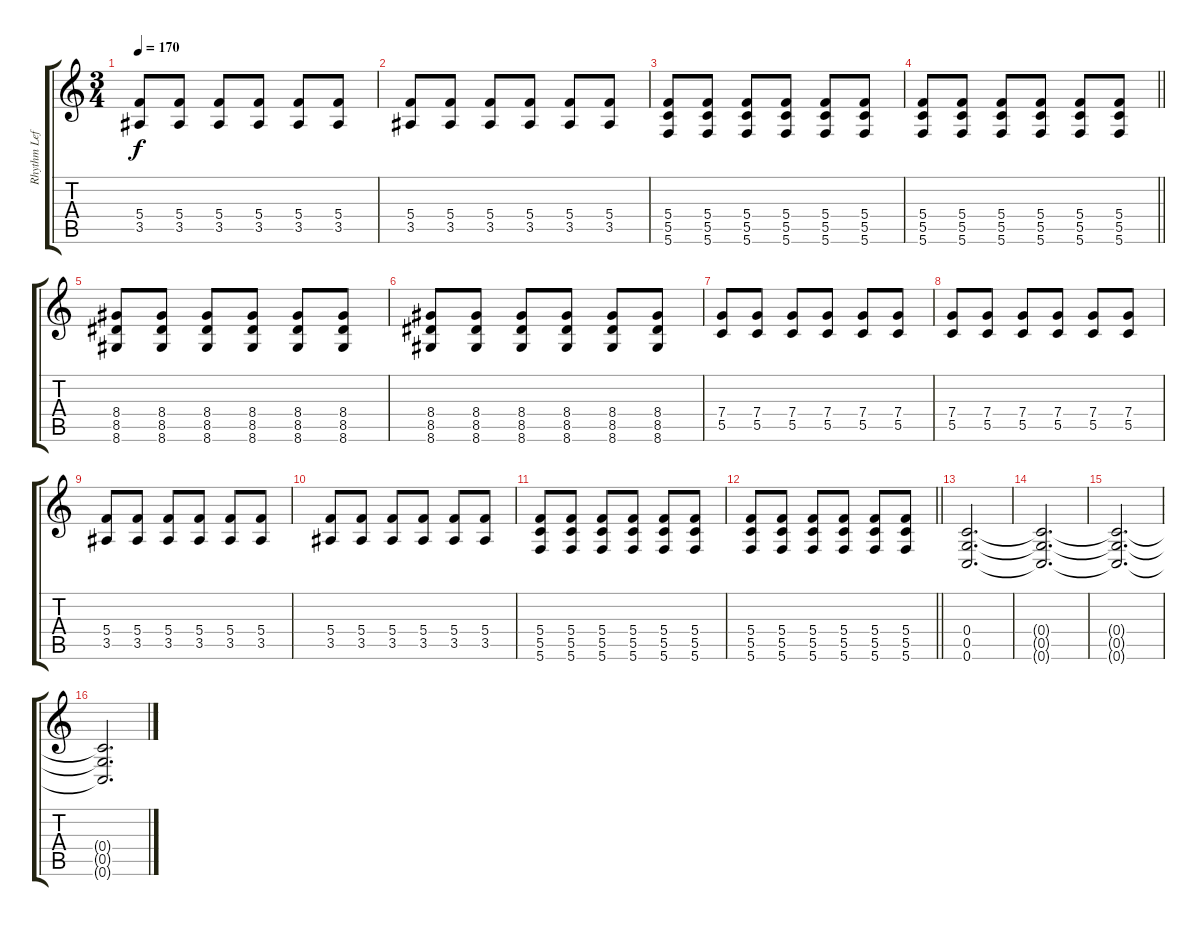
\track ("Rhythm Left" "Rhythm Lef") {instrument distortionguitar}
\staff {score tabs}
\tuning (D4 A3 F3 C3 G2 C2) {hide}
\ts (3 4)
\tempo 170
\clef g2
\ks c
(5.4 3.5).8{dy f} (5.4 3.5).8 (5.4 3.5).8 (5.4 3.5).8 (5.4 3.5).8 (5.4 3.5).8 |
(5.4 3.5).8 (5.4 3.5).8 (5.4 3.5).8 (5.4 3.5).8 (5.4 3.5).8 (5.4 3.5).8 |
(5.4 5.5 5.6).8 (5.4 5.5 5.6).8 (5.4 5.5 5.6).8 (5.4 5.5 5.6).8 (5.4 5.5 5.6).8 (5.4 5.5 5.6).8 |
\barLineRight lightlight
(5.4 5.5 5.6).8 (5.4 5.5 5.6).8 (5.4 5.5 5.6).8 (5.4 5.5 5.6).8 (5.4 5.5 5.6).8 (5.4 5.5 5.6).8 |
\section ("" "")
(8.4 8.5 8.6).8 (8.4 8.5 8.6).8 (8.4 8.5 8.6).8 (8.4 8.5 8.6).8 (8.4 8.5 8.6).8 (8.4 8.5 8.6).8 |
(8.4 8.5 8.6).8 (8.4 8.5 8.6).8 (8.4 8.5 8.6).8 (8.4 8.5 8.6).8 (8.4 8.5 8.6).8 (8.4 8.5 8.6).8 |
(7.4 5.5).8 (7.4 5.5).8 (7.4 5.5).8 (7.4 5.5).8 (7.4 5.5).8 (7.4 5.5).8 |
(7.4 5.5).8 (7.4 5.5).8 (7.4 5.5).8 (7.4 5.5).8 (7.4 5.5).8 (7.4 5.5).8 |
(5.4 3.5).8 (5.4 3.5).8 (5.4 3.5).8 (5.4 3.5).8 (5.4 3.5).8 (5.4 3.5).8 |
(5.4 3.5).8 (5.4 3.5).8 (5.4 3.5).8 (5.4 3.5).8 (5.4 3.5).8 (5.4 3.5).8 |
(5.4 5.5 5.6).8 (5.4 5.5 5.6).8 (5.4 5.5 5.6).8 (5.4 5.5 5.6).8 (5.4 5.5 5.6).8 (5.4 5.5 5.6).8 |
\barLineRight lightlight
(5.4 5.5 5.6).8 (5.4 5.5 5.6).8 (5.4 5.5 5.6).8 (5.4 5.5 5.6).8 (5.4 5.5 5.6).8 (5.4 5.5 5.6).8 |
\section ("" "")
(0.4 0.5 0.6).2{d} |
(0.4{t} 0.5{t} 0.6{t}).2{d} |
(0.4{t} 0.5{t} 0.6{t}).2{d} |
(0.4{t} 0.5{t} 0.6{t}).2{d}
